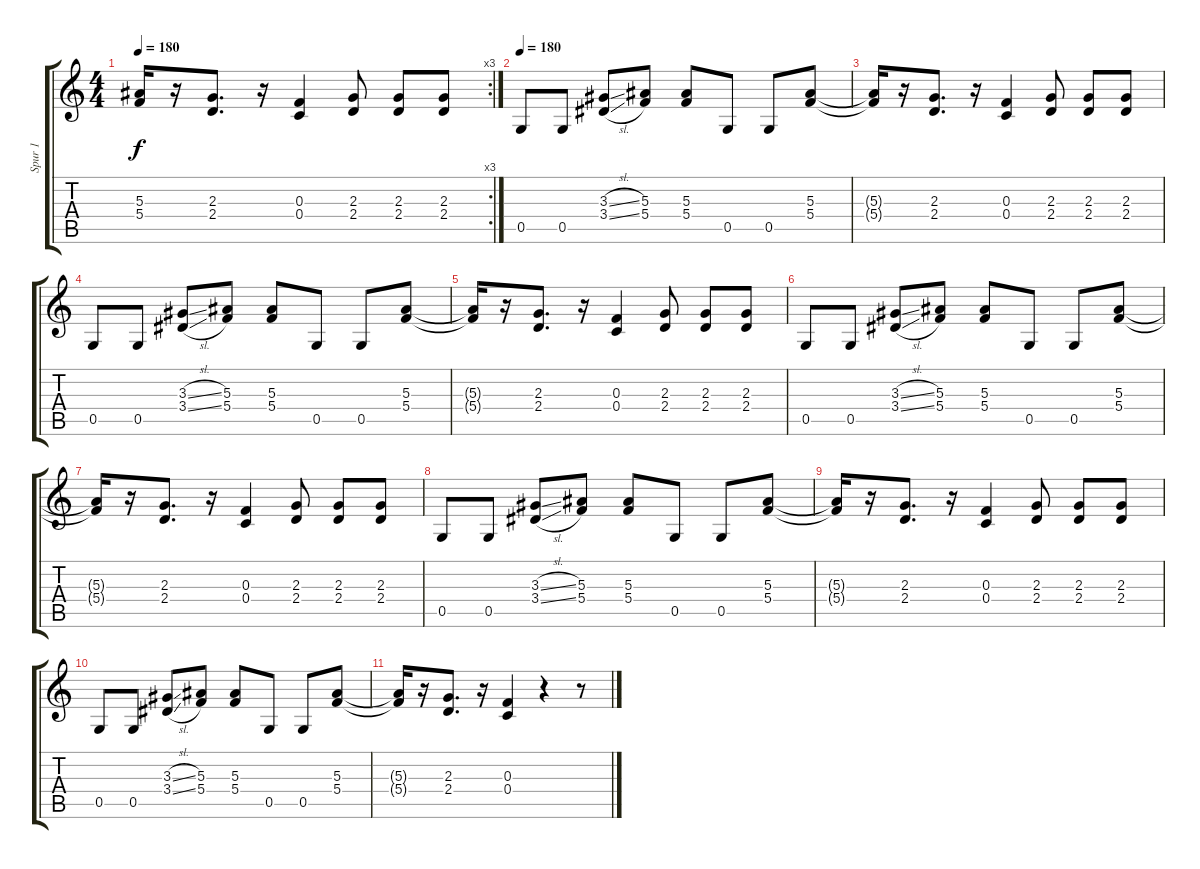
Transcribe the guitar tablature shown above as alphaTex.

\track ("Spur 1" "Spur 1") {instrument distortionguitar}
\staff {score tabs}
\tuning (D4 A3 F3 C3 G2 D2) {hide}
\rc 3
\ts (4 4)
\tempo 180
\clef g2
\ks c
(5.3{t} 5.4{t}).16{dy f} r.16 (2.3 2.4).8{d} r.16 (0.3 0.4).4 (2.3 2.4).8 (2.3 2.4).8 (2.3 2.4).8 |
\tempo 180
0.5.8 0.5.8 (3.3{sl} 3.4{sl}).8 (5.3 5.4).8 (5.3 5.4).8 0.5.8 0.5.8 (5.3 5.4).8 |
(5.3{t} 5.4{t}).16 r.16 (2.3 2.4).8{d} r.16 (0.3 0.4).4 (2.3 2.4).8 (2.3 2.4).8 (2.3 2.4).8 |
0.5.8 0.5.8 (3.3{sl} 3.4{sl}).8 (5.3 5.4).8 (5.3 5.4).8 0.5.8 0.5.8 (5.3 5.4).8 |
(5.3{t} 5.4{t}).16 r.16 (2.3 2.4).8{d} r.16 (0.3 0.4).4 (2.3 2.4).8 (2.3 2.4).8 (2.3 2.4).8 |
0.5.8 0.5.8 (3.3{sl} 3.4{sl}).8 (5.3 5.4).8 (5.3 5.4).8 0.5.8 0.5.8 (5.3 5.4).8 |
(5.3{t} 5.4{t}).16 r.16 (2.3 2.4).8{d} r.16 (0.3 0.4).4 (2.3 2.4).8 (2.3 2.4).8 (2.3 2.4).8 |
0.5.8 0.5.8 (3.3{sl} 3.4{sl}).8 (5.3 5.4).8 (5.3 5.4).8 0.5.8 0.5.8 (5.3 5.4).8 |
(5.3{t} 5.4{t}).16 r.16 (2.3 2.4).8{d} r.16 (0.3 0.4).4 (2.3 2.4).8 (2.3 2.4).8 (2.3 2.4).8 |
0.5.8 0.5.8 (3.3{sl} 3.4{sl}).8 (5.3 5.4).8 (5.3 5.4).8 0.5.8 0.5.8 (5.3 5.4).8 |
(5.3{t} 5.4{t}).16 r.16 (2.3 2.4).8{d} r.16 (0.3 0.4).4 r.4 r.8
